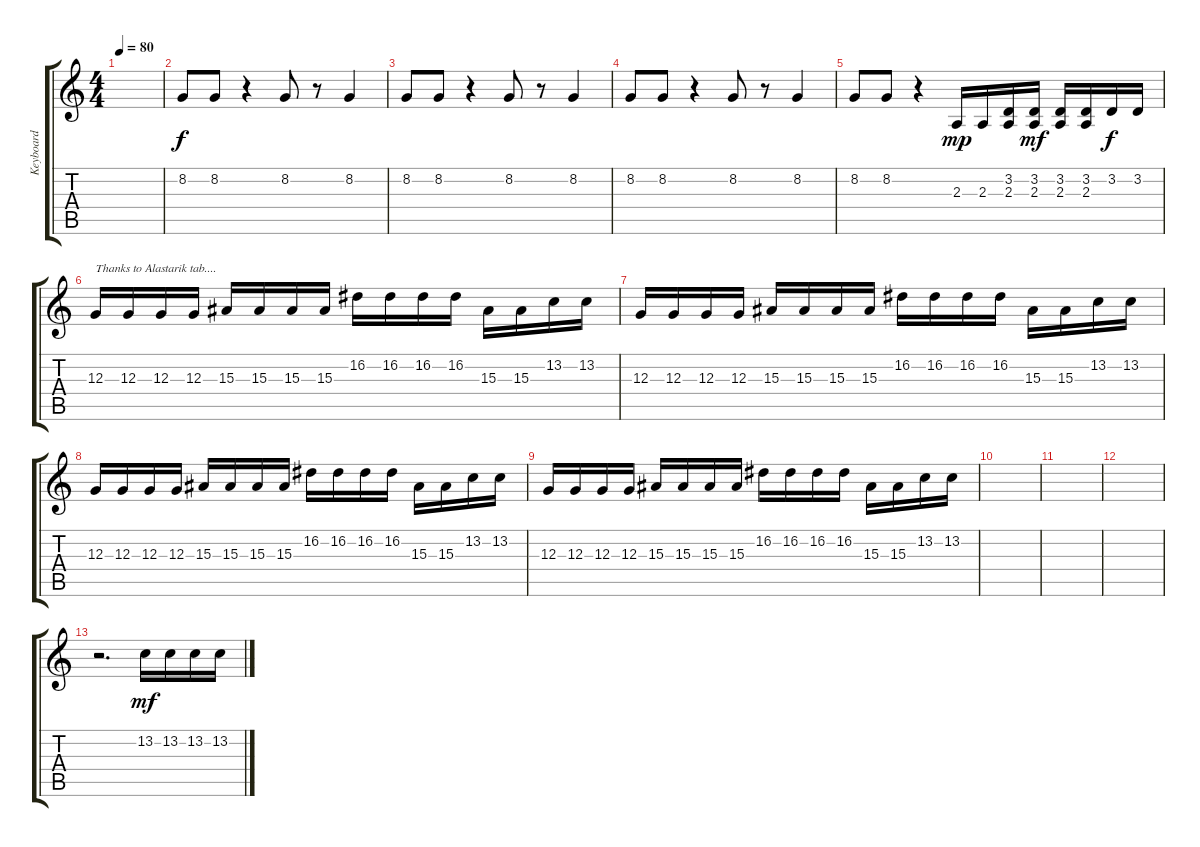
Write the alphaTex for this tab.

\track ("Keyboard" "Keyboard") {instrument lead2sawtooth}
\staff {score tabs}
\tuning (E4 B3 G3 D3 A2 E2) {hide}
\ts (4 4)
\tempo 80
\clef g2
\ks c
|
8.2.8 8.2.8 r.4 8.2.8 r.8 8.2.4 |
8.2.8 8.2.8 r.4 8.2.8 r.8 8.2.4 |
8.2.8 8.2.8 r.4 8.2.8 r.8 8.2.4 |
8.2.8 8.2.8 r.4 2.3.16{dy mp} 2.3.16 (3.2 2.3).16 (3.2 2.3).16{dy mf} (3.2 2.3).16 (3.2 2.3).16 3.2.16{dy f} 3.2.16 |
12.3.16{txt "Thanks to Alastarik tab...."} 12.3.16 12.3.16 12.3.16 15.3.16 15.3.16 15.3.16 15.3.16 16.2.16 16.2.16 16.2.16 16.2.16 15.3.16 15.3.16 13.2.16 13.2.16 |
12.3.16 12.3.16 12.3.16 12.3.16 15.3.16 15.3.16 15.3.16 15.3.16 16.2.16 16.2.16 16.2.16 16.2.16 15.3.16 15.3.16 13.2.16 13.2.16 |
12.3.16 12.3.16 12.3.16 12.3.16 15.3.16 15.3.16 15.3.16 15.3.16 16.2.16 16.2.16 16.2.16 16.2.16 15.3.16 15.3.16 13.2.16 13.2.16 |
12.3.16 12.3.16 12.3.16 12.3.16 15.3.16 15.3.16 15.3.16 15.3.16 16.2.16 16.2.16 16.2.16 16.2.16 15.3.16 15.3.16 13.2.16 13.2.16 |
|
|
|
r.2{d} 13.2.16{dy mf} 13.2.16 13.2.16 13.2.16
